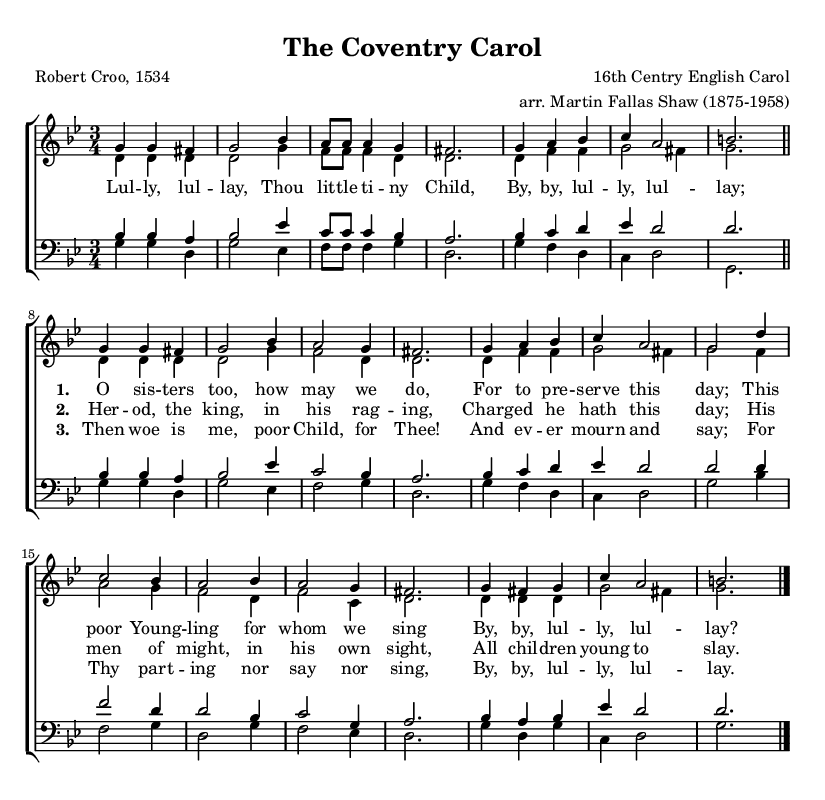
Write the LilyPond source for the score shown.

\version "2.14.2"

\header {
  title = "The Coventry Carol"
  poet = "Robert Croo, 1534"
  composer = "16th Centry English Carol"
  arranger = "arr. Martin Fallas Shaw (1875-1958)"
  index_as = "Lully, Lullay"
}

\include "header.ly"

global = {
  \preamble
  \key bes \major
  \time 3/4
}

sopMusic = \relative c'' {
  g4 g fis |
  g2 bes4 |
  a8 a a4 g |
  fis2. |
  g4 a bes |
  c a2 |
  b2. \bar "||"

  g4 g fis |
  g2 bes4 |
  a2 g4 |
  fis2. |
  g4 a bes |
  c a2 |
  g2 d'4 |

  c2 bes4 |
  a2 bes4 |
  a2 g4 |
  fis2. |
  g4 fis g |
  c a2 |
  b2. \bar "|."
}
sopWords = \lyricmode {

}

altoMusic = \relative c' {
  d4 d d |
  d2 g4 |
  f8 f f4 d |
  d2. |
  d4 f f |
  g2 fis4 |
  g2. |

  d4 d d |
  d2 g4 |
  f2 d4 |
  d2. |
  d4 f f |
  g2 fis4 |
  g2 f4 |

  a2 g4 |
  f2 d4 |
  f2 c4 |
  d2. |
  d4 d d |
  g2 fis4 |
  g2. \bar "|."
}
altoWords = \lyricmode {
  Lul -- ly, lul -- lay, Thou lit -- tle ti -- ny Child,
  By, by, lul -- ly, lul -- lay;

  \set stanza = #"1. "
  O sis -- ters too, how may we do,
  For to pre -- serve this day;
  This poor Young -- ling for whom we sing
  By, by, lul -- ly, lul -- lay?
}
altoWordsII = \lyricmode {
  \repeat unfold 16 { \skip 1 }
  \set stanza = #"2. "
  Her -- od, the king, in his rag -- ing,
  Charg -- ed he hath this day;
  His men of might, in his own sight,
  All chil -- dren young to slay.
}
altoWordsIII = \lyricmode {
  \repeat unfold 16 { \skip 1 }
  \set stanza = #"3. "
  Then woe is me, poor Child, for Thee!
  And ev -- er mourn and say;
  For Thy part -- ing nor say nor sing,
  By, by, lul -- ly, lul -- lay.
}
altoWordsIV = \lyricmode {
  \repeat unfold 2 { \skip 1 }
  \set stanza = #"4. "

}

tenorMusic = \relative c' {
  bes4 bes a |
  bes2 ees4 |
  c8 c c4 bes |
  a2. |
  bes4 c d |
  ees4 d2 |
  d2. |

  bes4 bes a |
  bes2 ees4 |
  c2 bes4 |
  a2. |
  bes4 c d |
  ees4 d2 |
  d d4 |

  f2 d4 |
  d2 bes4 |
  c2 g4 |
  a2. |
  bes4 a bes |
  ees d2 |
  d2. \bar "|."
}
tenorWords = \lyricmode {

}

bassMusic = \relative c' {
  g4 g d |
  g2 ees4 |
  f8 f f4 g |
  d2. |
  g4 f d |
  c d2 |
  g,2. |

  g'4 g d |
  g2 ees4 |
  f2 g4 |
  d2. |
  g4 f d |
  c d2 |
  g bes4 |

  f2 g4 |
  d2 g4 |
  f2 ees4 |
  d2. |
  g4 d g |
  c, d2 |
  g2. \bar "|."
}
bassWords = \lyricmode {

}

\score {
  <<
   \new ChoirStaff <<
    \new Staff = women <<
      \new Voice = "sopranos" { \voiceOne << \global \sopMusic >> }
      \new Voice = "altos" { \voiceTwo << \global \altoMusic >> }
    >>
    \new Lyrics \with { alignAboveContext = #"women" } \lyricsto "sopranos" \sopWords
    \new Lyrics = "altosIV"  \with { alignBelowContext = #"women" } \lyricsto "sopranos" \altoWordsIV
    \new Lyrics = "altosIII"  \with { alignBelowContext = #"women" } \lyricsto "sopranos" \altoWordsIII
    \new Lyrics = "altosII"  \with { alignBelowContext = #"women" } \lyricsto "sopranos" \altoWordsII
    \new Lyrics = "altos"  \with { alignBelowContext = #"women" } \lyricsto "sopranos" \altoWords
   \new Staff = men <<
      \clef bass
      \new Voice = "tenors" { \voiceOne << \global \tenorMusic >> }
      \new Voice = "basses" { \voiceTwo << \global \bassMusic >> }
    >>
    \new Lyrics \with { alignAboveContext = #"men" } \lyricsto "tenors" \tenorWords
    \new Lyrics \with { alignBelowContext = #"men" } \lyricsto "basses" \bassWords
  >>
  >>
}
